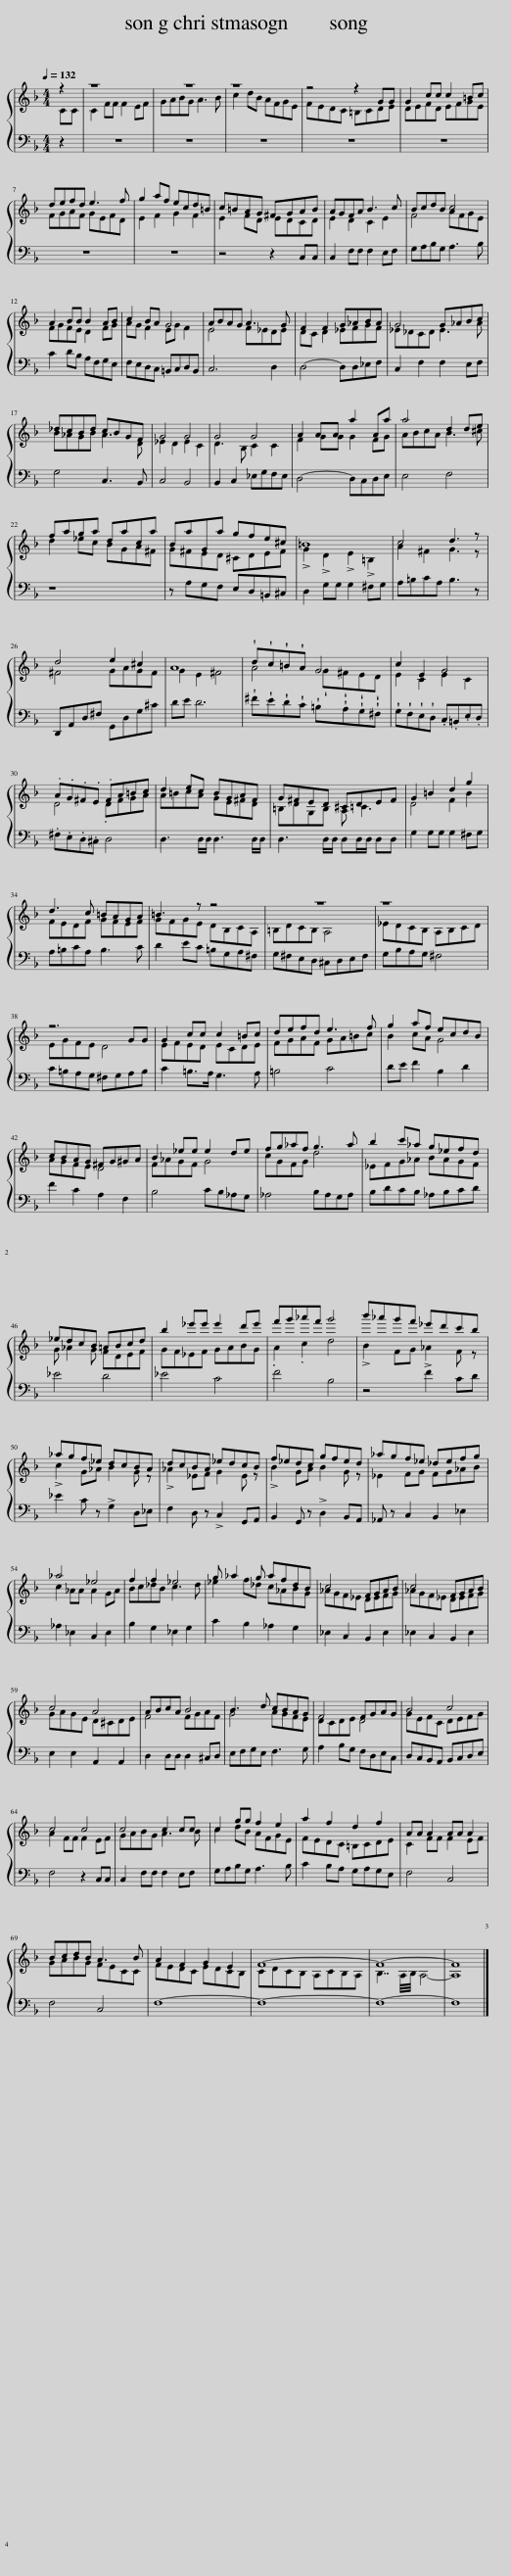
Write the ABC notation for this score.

X:1
%%score { ( 1 2 ) | 3 }
L:1/8
Q:1/4=132
M:4/4
I:linebreak $
K:F
V:1 treble
V:2 treble
V:3 bass
V:1
 z2 | z8 | z8 | z8 | z4 z2 GG | %5
 G2 cc c2 =Bc |$ defd e3 f | g2 af ecd=B | c=BAG ^FGAB | AGFA B3 c | %10
 BcdB c4 |$ A2 BB B2 AB | c2 BA G4 | ABAG A3 G | F2 F2 G_ABA | %15
 G4 G_ABc |$ _dcBd cBGF | G4 G4 | G4 G4 | A2 AA a2 Aa | %20
 a4 d2 de |$ faga daca | BaGa gfe^c | =B8 | c4 d3 z |$ %25
 d4 e2 ^c2 | A8 | !wedge!d!wedge!c!wedge!=B!wedge!A G4 | c2 E2 G4 |$ .A.G.^F.E .FA=Bc | %30
 d2 ec =BGA^F | G^FED ^CDEF | G2 =B2 d2 g2 |$ d3 c =BAGA | =B3 z z4 | %35
 z8 | z8 |$ z6 GG | G2 cc c2 =Bc | defd e3 f | %40
 g2 af ecdB |$ cBAG ^FG^GA | B2 _ee e2 de | fg_af g3 a | b2 c'_a g_efd |$ %45
 _edcB =ABcd | b2 _e'e' e'2 d'e' | f'g'_a'f' g'4 | b'_a'g'f' _e'd'c'b |$ _agf_e dcB_A | %50
 dcB_A _edcB | f_edc gfed | _agf_e _defg |$ _a4 _e4 | f2 f2 _e4 | %55
 g _a2 g af_dB | c4 FG_AB | c4 FG_AB |$ c4 A4 | ABcA B4 | %60
 B3 d cBAG | F4 FGAG | B4 c4 |$ c4 c4 | c4 c2 cc | %65
 c2 gg f2 e2 | a2 f2 d2 f2 | AA A2 AA A2 |$ BcdB A3 B | A2 F2 G2 E2 | %70
 F8- | F8- | F8 |] %73
V:2
 CC | C2 FF F2 EF | GABG A3 B | c2 dB AFGE | FEDC =B,CDE | %5
 DEFD EFGE |$ FGAF GEFD | E2 F2 G2 F2 | E2 FD EDCD | E2 D2 C2 E2 | %10
 F4 AFGE |$ FGFE D2 FG | AG F2 EG F2 | E4 F_EDE | DC D2 _EFGF | %15
 _E_DCD E3 _A |$ B_AGB A3 D | _E2 D2 E2 C2 | D3 B, C2 C2 | F2 GG G2 FG | %20
 ABcA B3 ^c |$ d2 _ec BGA^F | G^FED ^CDEF | !>!G2 !>!D2 !>!E2 !>!=B,2 | A2 ^F2 G3 z |$ %25
 ^F4 GAGF | G2 E2 ^F4 | A4 !wedge!G!wedge!^F!wedge!E!wedge!D | E2 C2 E2 C2 |$ D4 .D^FGA | %30
 A=BcA GE^FD | =B,DG,B, A, =C3 | D4 F2 =B2 |$ FEDF GFEF | GFGE DB,CA, | %35
 =B,DCB, A,4 | _EDCB, A,B,CD |$ EGFE D4 | EFED ECDE | FGAF GA=Bc | %40
 B2 cA G4 |$ AGFE D4 | F_AGF G4 | cGFG d4 | _EFG_A BAGF |$ %45
 G _A2 G FDEF | GF_EF GABG | .A2 .c2 d4 | !>!B2 FG _A2 F z |$ !>!c2 G_A B2 G z | %50
 !>!_A2 _EF G2 E z | !>!B2 GA B2 G z | _E2 FG FG_AB |$ c2 _AA A2 GA | Bc_dB c3 d | %55
 _e2 f_d c_ABG | _AGF_E DEFG | _AGF_E DEFG |$ GAGE D^CDE | F4 FGAF | %60
 G4 AGFE | DCDE D4 | GEFC DEFG |$ A2 FF F2 EF | GABG A3 B | %65
 c2 dB AFGE | FEDC =B,CDE | C2 FF F2 EF |$ GABG FECC | FEDC EDCB, | %70
 CDCB, A,CB,A, | B,7/2 A,/4B,/4 A,4- | A,8 |] %73
V:3
 z2 | z8 | z8 | z8 | z8 | %5
 z8 |$ z8 | z8 | z4 z2 C,C, | C,2 F,F, F,2 E,F, | %10
 G,A,B,G, A,3 B, |$ C2 DB, A,F,G,E, | F,E,D,C, =B,,C,D,B,, | C,6 D,2 | D,4- D,D,_E,F, | %15
 C,2 F,2 F,2 E,F, |$ G,4 C,3 B,, | C,4 B,,4 | B,,2 C,2 _E,G,F,E, | D,4- D,C,D,E, | %20
 E,4 F,4 |$ z8 | z A,G,F, E,D,=B,,^C, | D,2 G,G, G,2 ^F,G, | A,=B,CA, B,3 z |$ %25
 D,,A,,D,^F, G,,D,G,^C | DE D6 | !wedge!^F!wedge!E!wedge!D!wedge!C !wedge!=B,!wedge!A,!wedge!G,!wedge!^F, | !wedge!G,!wedge!F,!wedge!E,!wedge!D, .C,.=B,,.E,.D, |$ .^F,.E,.D,.^C, D,4 | %30
 D,3 D,/D,/ D,3 D,/D,/ | D,3 D,/D,/ D,D,/D,/ D,D, | G,2 G,G, G,2 ^F,G, |$ A,=B,CA, B,3 C | D2 EC =B,G,A,^F, | %35
 G,^F,E,D, ^C,D,E,F, | G,B,A,G, ^F,4 |$ C=B,A,G, ^F,G,A,B, | C2 =B,>A, G,3 A, | =B,4 C4 | %40
 DE F2 B,2 D2 |$ F2 C2 A,2 F,2 | B,4 CB,_A,G, | _A,4 B,A,G,A, | B,DCB, _A,B,CD |$ %45
 _E4 D4 | _E4 C4 | F4 B,4 | z4 !>!F2 CD |$ _E2 C z !>!G,2 D,_E, | %50
 F,2 D, z !>!C,2 G,,A,, | B,,2 G,, z !>!D,2 B,,A,, | _A,, z C,2 B,,2 _E,2 |$ _A,2 _E,2 C,2 E,2 | B,2 G,2 _E,2 G,2 | %55
 C2 B,2 _A,2 G,2 | _E,2 C,2 B,,2 E,2 | _E,2 C,2 B,,2 E,2 |$ E,2 E,2 A,,2 A,,2 | D,2 D,D, D,2 ^C,D, | %60
 E,F,G,E, F,3 G, | A,2 B,G, F,D,E,C, | D,C,B,,A,, B,,C,D,E, |$ F,4 z2 C,C, | C,2 F,F, F,2 E,F, | %65
 G,A,B,G, A,3 B, | C2 B,A, G,A,G,E, | F,4 C,4 |$ F,4 C,4 | F,8- | %70
 F,8- | F,8- | F,8 |] %73
